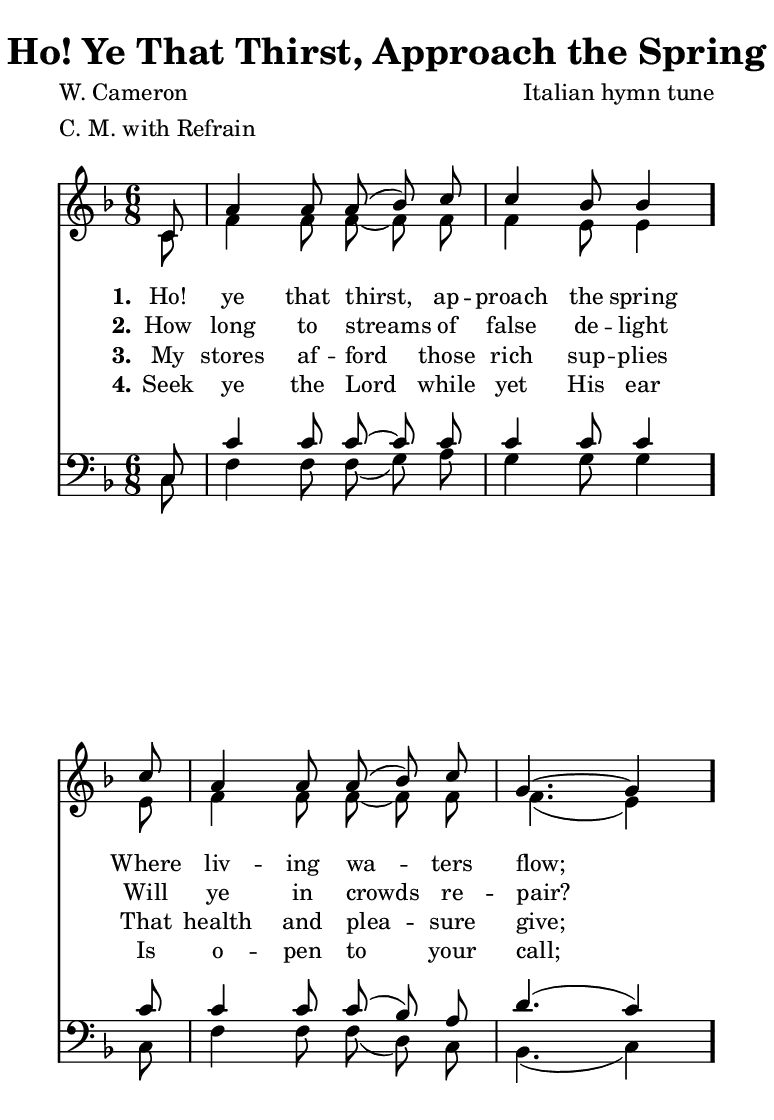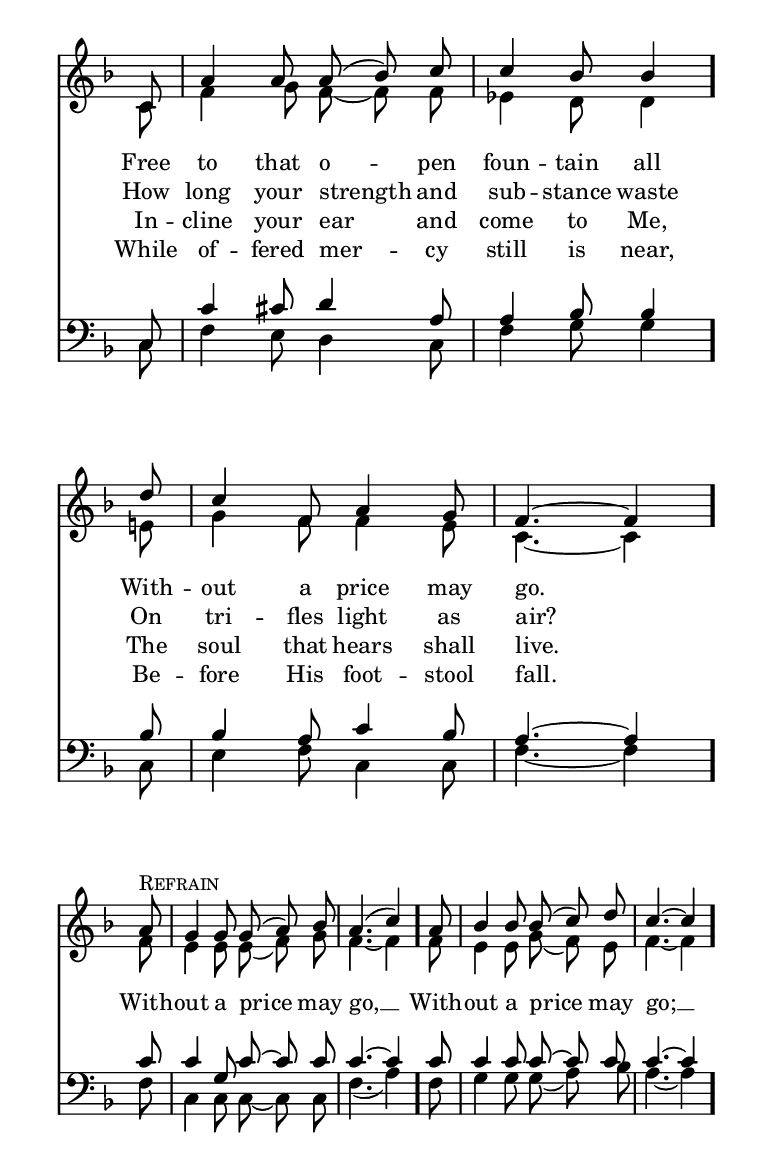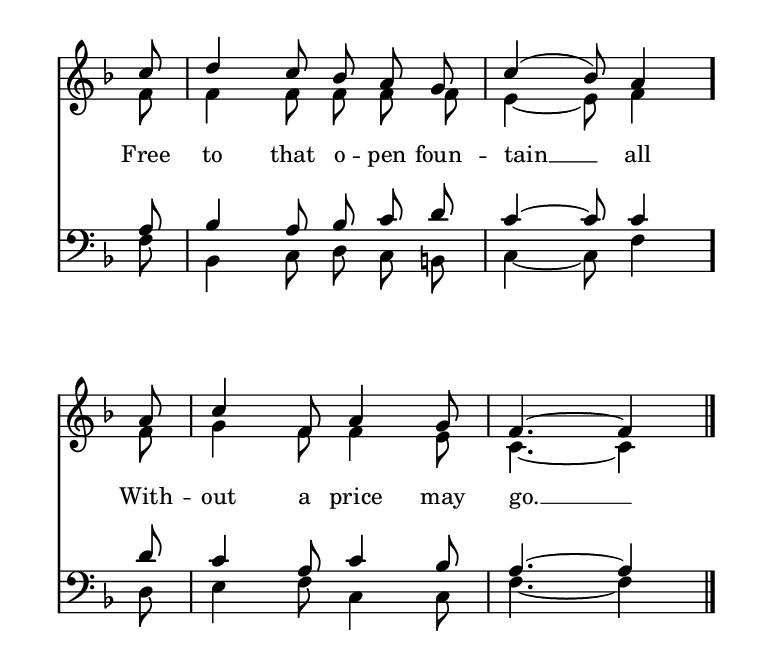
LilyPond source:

\include "common/global.ily"
\paper {
  \include "common/paper.ily"
  %ragged-bottom = ##t
  %ragged-last-bottom = ##t
  %systems-per-page = ##f
  %page-count = ##f
}

\header{
  hymnnumber = "93"
  title = "Ho! Ye That Thirst, Approach the Spring"
  tunename = "Torino"
  meter = "C. M. with Refrain"
  poet = "W. Cameron"
  composer = "Italian hymn tune" % TODO titlecase ?
  %copyright = ""
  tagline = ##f
}

% for fermata in MIDI
ta = { \tempo 4=80 }
tb = { \tempo 4=40 }

patternAA = { c8 | c4 c8 c8 c8 c8 | c4 c8 c4 }
patternAB = { c8 | c4 c8 c4    c8 | c4 c8 c4 }

patternBA = { c8 | c4 c8 c8 c8 c8 | c4.   c4 }
patternBB = { c8 | c4 c8 c4    c8 | c4.   c4 }
patternBC = { \patternAA }

global = {
  \include "common/overrides.ily"
  \override Staff.TimeSignature.style = #'()
  \time 6/8
  \override Score.MetronomeMark.transparent = ##t % hide all fermata changes too
  \ta
  \key f \major
  \partial 8
  \autoBeamOff
}

notesSoprano = {
\global
\relative c' {

  \changePitch \patternAA { c | a' a a( bes) c | c bes bes }
  \changePitch \patternBA { c | a a a( bes) c | g ~ g }
  \changePitch \patternAA { c, | a' a a( bes) c | c bes bes }
  \changePitch \patternBB { d | c f, a g | f ~ f }

  << s^\markup { \small \caps "Refrain" }
  \changePitch \patternBA { a | g g g( a) bes | a( c) } >>
  \changePitch \patternBA { a | bes bes bes( c) d | c ~ c }
  \changePitch \patternBC { c | d c bes a g | c( bes) a }
  \changePitch \patternBB { a | c f, a g | f ~ f }

  \bar "|."

}
}

notesAlto = {
\global
\relative e' {

  \changePitch \patternAA { c | f f f ~ f f | f e e }
  \changePitch \patternBA { e | f f f ~ f f | f( e) }
  \changePitch \patternAA { c | f g f ~ f f | ees d d }
  \changePitch \patternBB { e | g f f e | c ~ c }

  \changePitch \patternBA { f | e e e( f) g | f ~ f }
  \changePitch \patternBA { f | e e g( f) e | f ~ f }
  \changePitch \patternBC { f | f f f f f | e ~ e f }
  \changePitch \patternBB { f | g f f e | c ~ c }

}
}

notesTenor = {
\global
\relative a, {

  \changePitch \patternAA { c | c' c c ~ c c | c c c }
  \changePitch \patternBA { c | c c c( bes) a | d( c) }
  \changePitch \patternAB { c, | c' cis d a | a bes bes }
  \changePitch \patternBB { bes | bes a c bes | a ~ a }

  \changePitch \patternBA { c | c g c ~ c c | c ~ c }
  \changePitch \patternBA { c | c c c ~ c c | c ~ c }
  \changePitch \patternBC { a | bes a bes c d | c ~ c c }
  \changePitch \patternBB { d | c a c bes | a ~ a }

}
}

notesBass = {
\global
\relative f {

  \changePitch \patternAA { c | f f f( g) a | g g g }
  \changePitch \patternBA { c, | f f f( d) c | bes( c) }
  \changePitch \patternAB { c | f e d c | f g g }
  \changePitch \patternBB { c, | e f c c | f ~ f }

  \changePitch \patternBA { f | c c c ~ c c | f( a) }
  \changePitch \patternBA { f | g g g( a) bes | a ~ a }
  \changePitch \patternBC { f | bes, c d c b | c ~ c f }
  \changePitch \patternBB { d | e f c c | f ~ f }

}
}

Refrain = \lyricmode {

With -- out a price may go, __ \bar "."
With -- out a price may go; __ \bar "." \break
Free to that o -- pen foun -- tain __ all \bar "."
With -- out a price may go. __ \bar "." \break

}

wordsA = \lyricmode {
\set stanza = "1."

Ho! ye that thirst, ap -- proach the spring \bar "."
Where liv -- ing wa -- ters flow; \bar "." \break
Free to that o -- pen foun -- tain all \bar "."
With -- out a price may go. \bar "." \break

}

wordsB = \lyricmode {
\set stanza = "2."

How long to streams of false de -- light
Will ye in crowds re -- pair?
How long your strength and sub -- stance waste
On tri -- fles light as air?

\Refrain

}

wordsC = \lyricmode {
\set stanza = "3."

My stores af -- ford those rich sup -- plies
That health and plea -- sure give;
In -- cline your ear and come to Me,
The soul that hears shall live.

}

wordsD = \lyricmode {
\set stanza = "4."

Seek ye the Lord while yet His ear
Is o -- pen to your call;
While of -- fered mer -- cy still is near,
Be -- fore His foot -- stool fall.

}

\score {
  \context ChoirStaff <<
    \context Staff = upper <<
      \set ChoirStaff.systemStartDelimiter = #'SystemStartBar
      \context Voice  = sopranos { \voiceOne << \notesSoprano >> }
      \context Voice  = altos { \voiceTwo << \notesAlto >> }
      \context Lyrics = one   \lyricsto sopranos \wordsA
      \context Lyrics = two   \lyricsto sopranos \wordsB
      \context Lyrics = three \lyricsto sopranos \wordsC
      \context Lyrics = four  \lyricsto sopranos \wordsD
    >>
    \context Staff = men <<
      \clef bass
      \context Voice  = tenors { \voiceOne << \notesTenor >> }
      \context Voice  = basses { \voiceTwo << \notesBass >> }
    >>
  >>
  \layout {
    \include "common/layout.ily"
  }
  \midi{
    \include "common/midi.ily"
  }
}

\version "2.18.0"  % necessary for upgrading to future LilyPond versions.

% vi:set et ts=2 sw=2 ai nocindent syntax=lilypond
